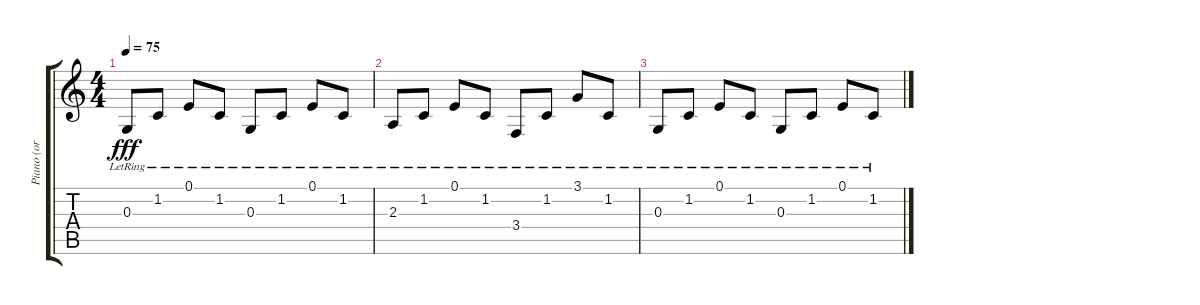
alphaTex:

\track ("Piano (or guitar)" "Piano (or ") {instrument acousticgrandpiano}
\staff {score tabs}
\tuning (E4 B3 G3 D3 A2 E2) {hide}
\ts (4 4)
\tempo 75
\clef g2
\ks c
0.3{lr}.8{dy fff} 1.2{lr}.8 0.1{lr}.8 1.2{lr}.8 0.3{lr}.8 1.2{lr}.8 0.1{lr}.8 1.2{lr}.8 |
2.3{lr}.8 1.2{lr}.8 0.1{lr}.8 1.2{lr}.8 3.4{lr}.8 1.2{lr}.8 3.1{lr}.8 1.2{lr}.8 |
0.3{lr}.8 1.2{lr}.8 0.1{lr}.8 1.2{lr}.8 0.3{lr}.8 1.2{lr}.8 0.1{lr}.8 1.2{lr}.8
